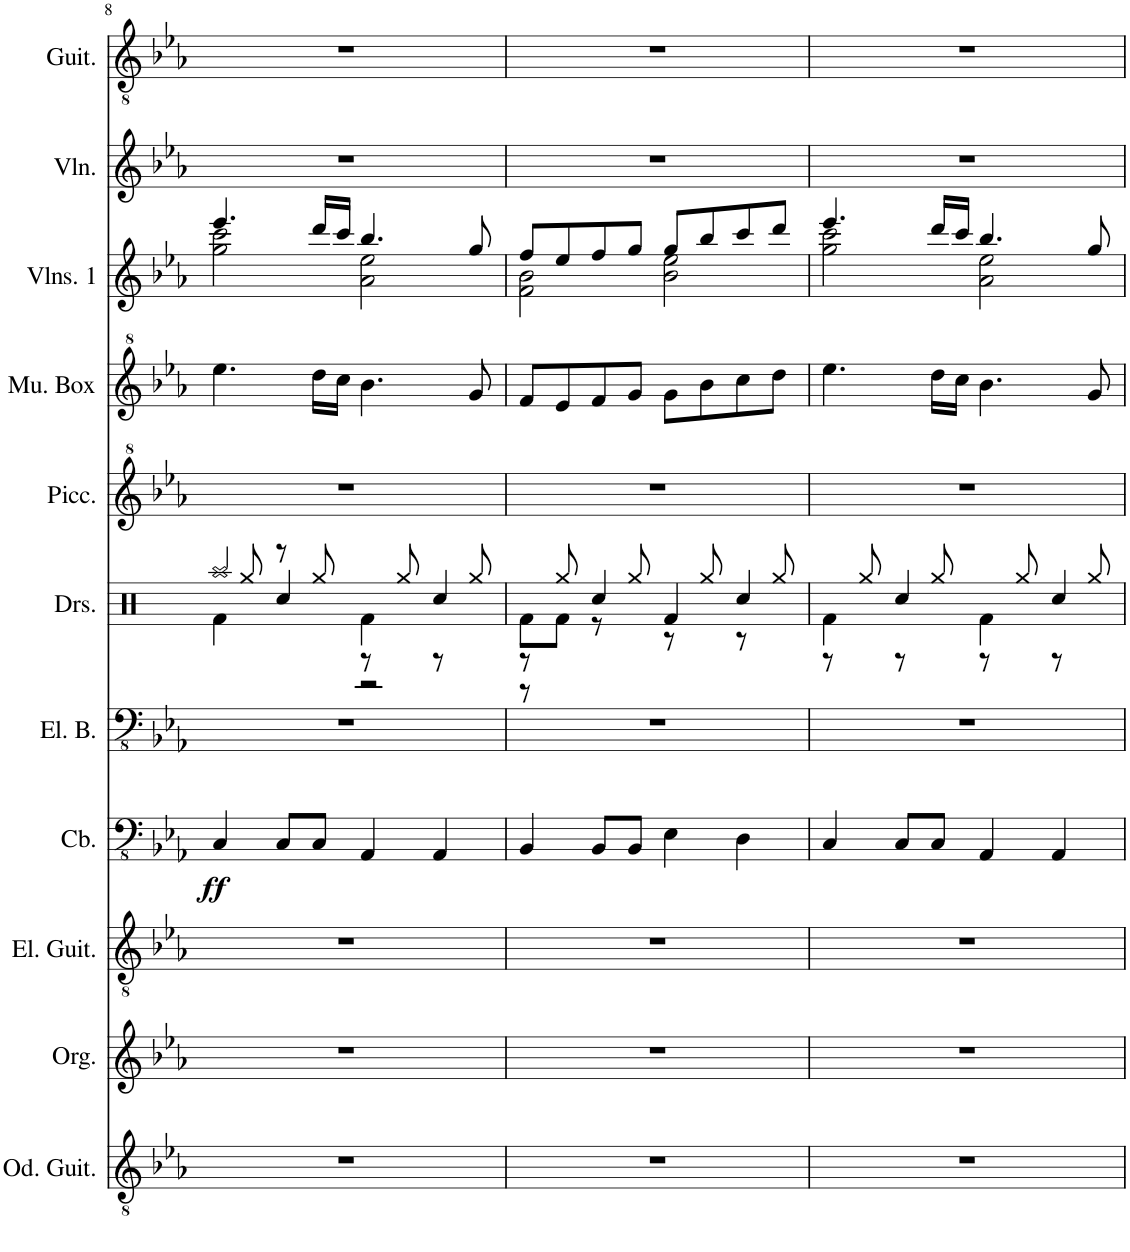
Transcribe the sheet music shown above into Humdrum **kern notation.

**kern	**kern	**kern	**kern	**dynam	**kern	**kern	**kern	**kern	**kern	**kern	**kern
*part11	*part10	*part9	*part8	*part8	*part7	*part6	*part5	*part4	*part3	*part2	*part1
*staff11	*staff10	*staff9	*staff8	*staff8	*staff7	*staff6	*staff5	*staff4	*staff3	*staff2	*staff1
*I"Overdrive Guitar	*I"Organ	*I"Electric Guitar	*I"Contrabass	*	*I"Electric Bass	*I"Drumset	*I"Piccolo	*I"Music Box	*I"Violins 1	*I"Violin	*I"Guitar
*I'Od. Guit.	*I'Org.	*I'El. Guit.	*I'Cb.	*	*I'El. B.	*I'Drs.	*I'Picc.	*I'Mu. Box	*I'Vlns. 1	*I'Vln.	*I'Guit.
!!LO:PB:g=z
*clefGv2	*clefG2	*clefGv2	*clefFv4	*	*clefFv4	*clefX	*clefG^2	*clefG^2	*clefG2	*clefG2	*clefGv2
*	*	*	*Trd7c12	*	*	*	*Trd-7c-12	*	*	*	*
*k[b-e-a-]	*k[b-e-a-]	*k[b-e-a-]	*k[b-e-a-]	*	*k[b-e-a-]	*k[]	*k[b-e-a-]	*k[b-e-a-]	*k[b-e-a-]	*k[b-e-a-]	*k[b-e-a-]
*M4/4	*M4/4	*M4/4	*M4/4	*	*M4/4	*M4/4	*M4/4	*M4/4	*M4/4	*M4/4	*M4/4
=8	=8	=8	=8	=8	=8	=8	=8	=8	=8	=8	=8
*	*	*	*	*	*	*^	*	*	*^	*	*
*	*	*	*	*	*	*	*^	*	*	*	*	*	*
!	!	!	!	!LO:DY:b	!	!	!	!	!	!	!	!	!	!
1r	1r	1r	4CC/	ff	1r	4Rf\	8ryy	2Raa/	1r	4.eee-\	4.eee-/	2gg\ 2ccc\	1r	1r
.	.	.	.	.	.	.	8Rgg/	.	.	.	.	.	.	.
.	.	.	8CC/L	.	.	4Rcc/	8r	.	.	.	.	.	.	.
.	.	.	8CC/J	.	.	.	8Rgg/	.	.	16ddd\LL	16ddd/LL	.	.	.
.	.	.	.	.	.	.	.	.	.	16ccc\JJ	16ccc/JJ	.	.	.
.	.	.	4AAA-/	.	.	4Rf\	8r	2r	.	4.bb-\	4.bb-/	2a-\ 2ee-\	.	.
.	.	.	.	.	.	.	8Rgg/	.	.	.	.	.	.	.
.	.	.	4AAA-/	.	.	4Rcc/	8r	.	.	.	.	.	.	.
.	.	.	.	.	.	.	8Rgg/	.	.	8gg/	8gg/	.	.	.
=9	=9	=9	=9	=9	=9	=9	=9	=9	=9	=9	=9	=9	=9	=9
1r	1r	1r	4BBB-/	.	1r	8Rf\L	8r	8r	1r	8ff/L	8ff/L	2f\ 2b-\	1r	1r
.	.	.	.	.	.	8Rf\J	8Rgg/	2..ryy	.	8ee-/	8ee-/	.	.	.
.	.	.	8BBB-/L	.	.	4Rcc/	8r	.	.	8ff/	8ff/	.	.	.
.	.	.	8BBB-/J	.	.	.	8Rgg/	.	.	8gg/J	8gg/J	.	.	.
.	.	.	4EE-\	.	.	4Rf/	8r	.	.	8gg\L	8gg/L	2b-\ 2ee-\	.	.
.	.	.	.	.	.	.	8Rgg/	.	.	8bb-\	8bb-/	.	.	.
.	.	.	4DD\	.	.	4Rcc/	8r	.	.	8ccc\	8ccc/	.	.	.
.	.	.	.	.	.	.	8Rgg/	.	.	8ddd\J	8ddd/J	.	.	.
*	*	*	*	*	*	*	*v	*v	*	*	*	*	*	*
=10	=10	=10	=10	=10	=10	=10	=10	=10	=10	=10	=10	=10	=10
1r	1r	1r	4CC/	.	1r	4Rf\	8r	1r	4.eee-\	4.eee-/	2gg\ 2ccc\	1r	1r
.	.	.	.	.	.	.	8Rgg/	.	.	.	.	.	.
.	.	.	8CC/L	.	.	4Rcc/	8r	.	.	.	.	.	.
.	.	.	8CC/J	.	.	.	8Rgg/	.	16ddd\LL	16ddd/LL	.	.	.
.	.	.	.	.	.	.	.	.	16ccc\JJ	16ccc/JJ	.	.	.
.	.	.	4AAA-/	.	.	4Rf\	8r	.	4.bb-\	4.bb-/	2a-\ 2ee-\	.	.
.	.	.	.	.	.	.	8Rgg/	.	.	.	.	.	.
.	.	.	4AAA-/	.	.	4Rcc/	8r	.	.	.	.	.	.
.	.	.	.	.	.	.	8Rgg/	.	8gg/	8gg/	.	.	.
*	*	*	*	*	*	*v	*v	*	*	*v	*v	*	*
=	=	=	=	=	=	=	=	=	=	=	=
*-	*-	*-	*-	*-	*-	*-	*-	*-	*-	*-	*-
